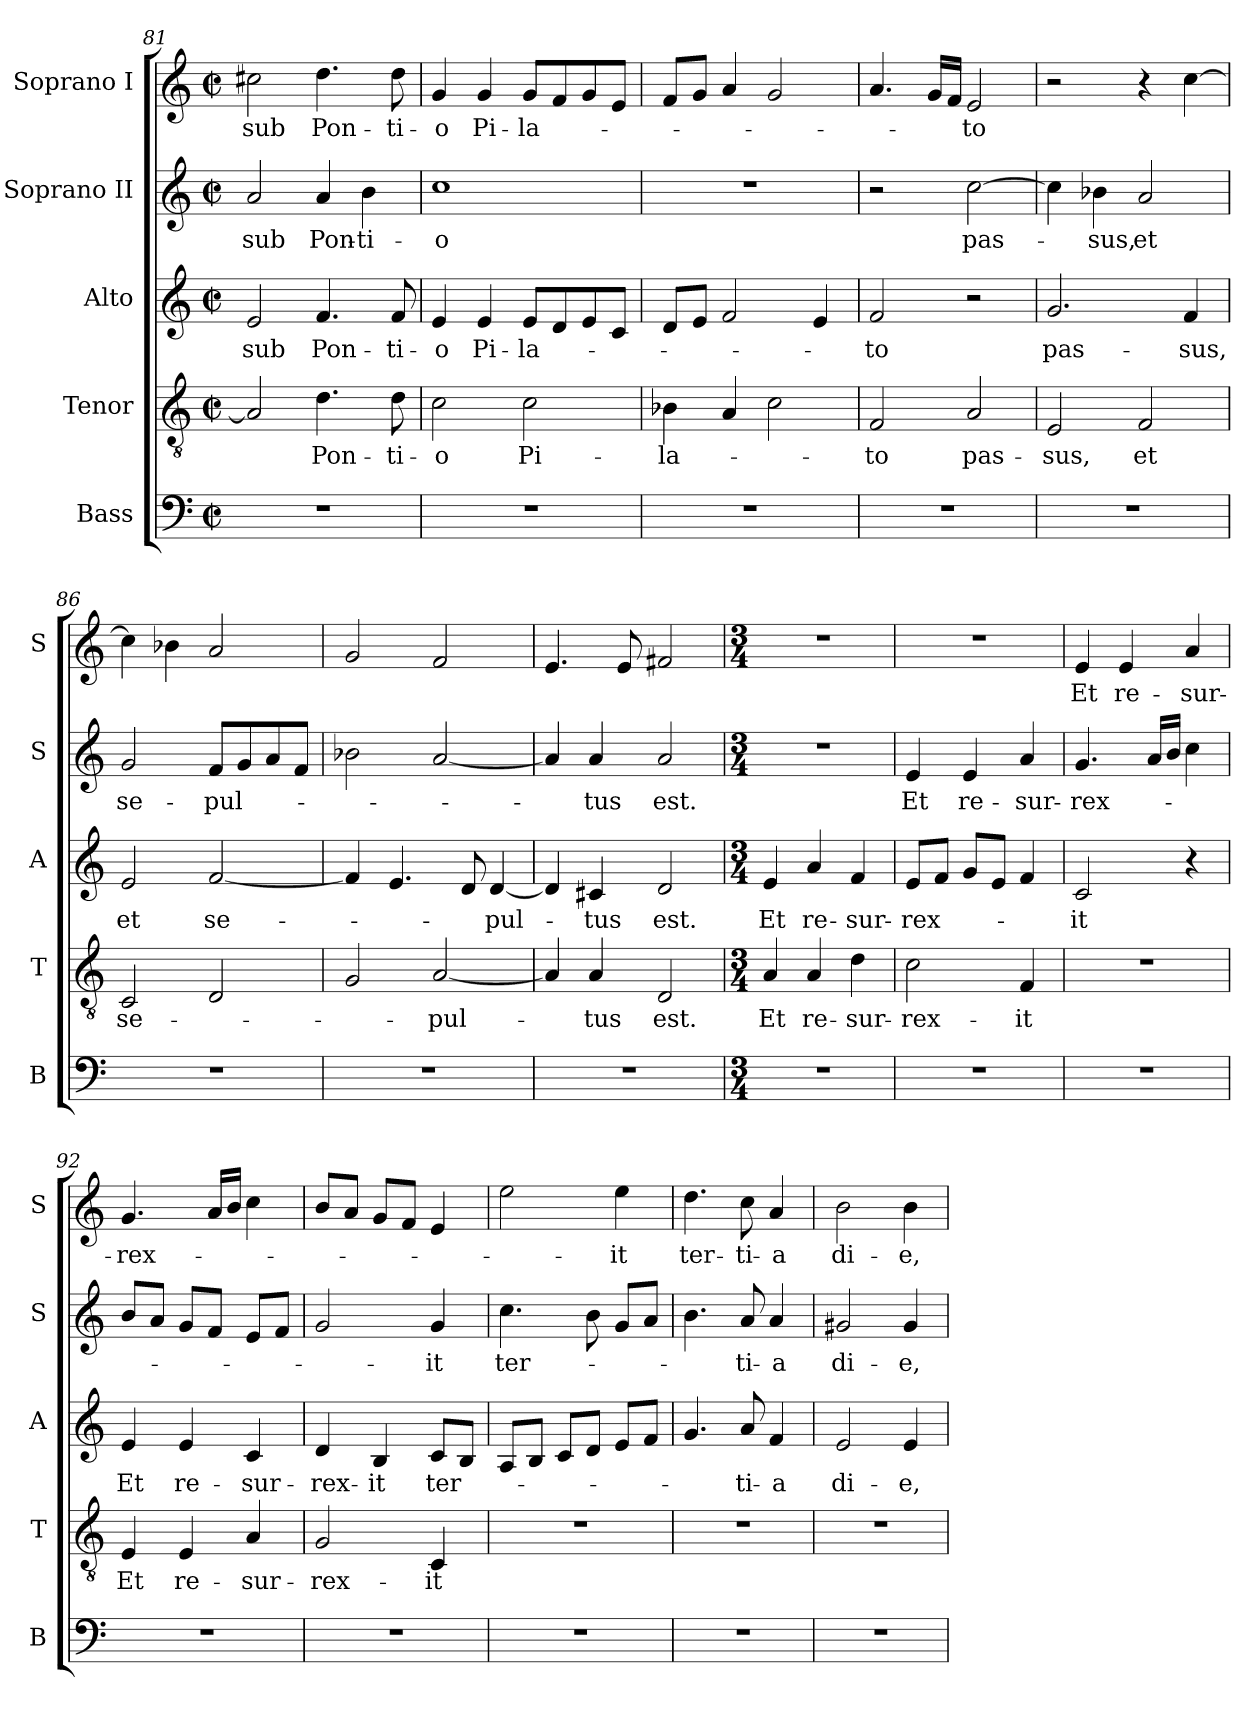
**kern	**kern	**text	**kern	**text	**kern	**text	**kern	**text
*part5	*part4	*part4	*part3	*part3	*part2	*part2	*part1	*part1
*staff5	*staff4	*staff4	*staff3	*staff3	*staff2	*staff2	*staff1	*staff1
*I"Bass	*I"Tenor	*	*I"Alto	*	*I"Soprano II	*	*I"Soprano I	*
*I'B	*I'T	*	*I'A	*	*I'S	*	*I'S	*
*clefF4	*clefGv2	*	*clefG2	*	*clefG2	*	*clefG2	*
*k[]	*k[]	*	*k[]	*	*k[]	*	*k[]	*
*a:	*a:	*	*a:	*	*a:	*	*a:	*
*M2/2	*M2/2	*	*M2/2	*	*M2/2	*	*M2/2	*
*met(c|)	*met(c|)	*	*met(c|)	*	*met(c|)	*	*met(c|)	*
=81	=81	=81	=81	=81	=81	=81	=81	=81
!	!	!	!	!LO:LY:b	!	!LO:LY:b	!	!LO:LY:b
1r	2A/]	.	2e/	sub	2a/	sub	2cc#X\	sub
!	!	!LO:LY:b	!	!LO:LY:b	!	!LO:LY:b	!	!LO:LY:b
.	4.d\	Pon-	4.f/	Pon-	4a/	Pon-	4.dd\	Pon-
!	!	!	!	!	!	!LO:LY:b	!	!
.	.	.	.	.	4b\	-ti-	.	.
!	!	!LO:LY:b	!	!LO:LY:b	!	!	!	!LO:LY:b
.	8d\	-ti-	8f/	-ti-	.	.	8dd\	-ti-
=82	=82	=82	=82	=82	=82	=82	=82	=82
!	!	!LO:LY:b	!	!LO:LY:b	!	!LO:LY:b	!	!LO:LY:b
1r	2c\	-o	4e/	-o	1cc	-o	4g/	-o
!	!	!	!	!LO:LY:b	!	!	!	!LO:LY:b
.	.	.	4e/	Pi-	.	.	4g/	Pi-
!	!	!LO:LY:b	!	!LO:LY:b	!	!	!	!LO:LY:b
.	2c\	Pi-	8e/L	-la-	.	.	8g/L	-la-
.	.	.	8d/	.	.	.	8f/	.
.	.	.	8e/	.	.	.	8g/	.
.	.	.	8c/J	.	.	.	8e/J	.
=83	=83	=83	=83	=83	=83	=83	=83	=83
!	!	!LO:LY:b	!	!	!	!	!	!
1r	4B-X\	-la-	8d/L	.	1r	.	8f/L	.
.	.	.	8e/J	.	.	.	8g/J	.
.	4A/	.	2f/	.	.	.	4a/	.
.	2c\	.	.	.	.	.	2g/	.
.	.	.	4e/	.	.	.	.	.
=84	=84	=84	=84	=84	=84	=84	=84	=84
!	!	!LO:LY:b	!	!LO:LY:b	!	!	!	!
1r	2F/	-to	2f/	-to	2r	.	4.a/	.
.	.	.	.	.	.	.	16g/LL	.
.	.	.	.	.	.	.	16f/JJ	.
!	!	!LO:LY:b	!	!	!	!LO:LY:b	!	!LO:LY:b
.	2A/	pas-	2r	.	[2cc\	pas-	2e/	-to
!!LO:PB:g=z
=85	=85	=85	=85	=85	=85	=85	=85	=85
!	!	!LO:LY:b	!	!LO:LY:b	!	!	!	!
1r	2E/	-sus,	2.g/	pas-	4cc\]	.	2r	.
!	!	!	!	!	!	!LO:LY:b	!	!
.	.	.	.	.	4b-X\	-sus,	.	.
!	!	!LO:LY:b	!	!	!	!LO:LY:b	!	!
.	2F/	et	.	.	2a/	et	4r	.
!	!	!	!	!LO:LY:b	!	!	!	!
.	.	.	4f/	-sus,	.	.	[4cc\	.
=86	=86	=86	=86	=86	=86	=86	=86	=86
!	!	!LO:LY:b	!	!LO:LY:b	!	!LO:LY:b	!	!
1r	2C/	se-	2e/	et	2g/	se-	4cc\]	.
.	.	.	.	.	.	.	4b-X\	.
!	!	!	!	!LO:LY:b	!	!LO:LY:b	!	!
.	2D/	.	[2f/	se-	8f/L	-pul-	2a/	.
.	.	.	.	.	8g/	.	.	.
.	.	.	.	.	8a/	.	.	.
.	.	.	.	.	8f/J	.	.	.
=87	=87	=87	=87	=87	=87	=87	=87	=87
1r	2G/	.	4f/]	.	2b-X\	.	2g/	.
.	.	.	4.e/	.	.	.	.	.
!	!	!LO:LY:b	!	!	!	!	!	!
.	[2A/	-pul-	.	.	[2a/	.	2f/	.
.	.	.	8d/	.	.	.	.	.
!	!	!	!	!LO:LY:b	!	!	!	!
.	.	.	[4d/	-pul-	.	.	.	.
=88	=88	=88	=88	=88	=88	=88	=88	=88
1r	4A/]	.	4d/]	.	4a/]	.	4.e/	.
!	!	!LO:LY:b	!	!LO:LY:b	!	!LO:LY:b	!	!
.	4A/	-tus	4c#X/	-tus	4a/	-tus	.	.
.	.	.	.	.	.	.	8e/	.
!	!	!LO:LY:b	!	!LO:LY:b	!	!LO:LY:b	!	!
.	2D/	est.	2d/	est.	2a/	est.	2f#X/	.
=89	=89	=89	=89	=89	=89	=89	=89	=89
*M3/4	*M3/4	*	*M3/4	*	*M3/4	*	*M3/4	*
!	!	!LO:LY:b	!	!LO:LY:b	!	!	!	!
2.r	4A/	Et	4e/	Et	2.r	.	2.r	.
!	!	!LO:LY:b	!	!LO:LY:b	!	!	!	!
.	4A/	re-	4a/	re-	.	.	.	.
!	!	!LO:LY:b	!	!LO:LY:b	!	!	!	!
.	4d\	-sur-	4f/	-sur-	.	.	.	.
=90	=90	=90	=90	=90	=90	=90	=90	=90
!	!	!LO:LY:b	!	!LO:LY:b	!	!LO:LY:b	!	!
2.r	2c\	-rex-	8e/L	-rex-	4e/	Et	2.r	.
.	.	.	8f/J	.	.	.	.	.
!	!	!	!	!	!	!LO:LY:b	!	!
.	.	.	8g/L	.	4e/	re-	.	.
.	.	.	8e/J	.	.	.	.	.
!	!	!LO:LY:b	!	!	!	!LO:LY:b	!	!
.	4F/	-it	4f/	.	4a/	-sur-	.	.
!!LO:LB:g=z
=91	=91	=91	=91	=91	=91	=91	=91	=91
!	!	!	!	!LO:LY:b	!	!LO:LY:b	!	!LO:LY:b
2.r	2.r	.	2c/	-it	4.g/	-rex-	4e/	Et
!	!	!	!	!	!	!	!	!LO:LY:b
.	.	.	.	.	.	.	4e/	re-
.	.	.	.	.	16a/LL	.	.	.
.	.	.	.	.	16b/JJ	.	.	.
!	!	!	!	!	!	!	!	!LO:LY:b
.	.	.	4r	.	4cc\	.	4a/	-sur-
=92	=92	=92	=92	=92	=92	=92	=92	=92
!	!	!LO:LY:b	!	!LO:LY:b	!	!	!	!LO:LY:b
2.r	4E/	Et	4e/	Et	8b/L	.	4.g/	-rex-
.	.	.	.	.	8a/J	.	.	.
!	!	!LO:LY:b	!	!LO:LY:b	!	!	!	!
.	4E/	re-	4e/	re-	8g/L	.	.	.
.	.	.	.	.	8f/J	.	16a/LL	.
.	.	.	.	.	.	.	16b/JJ	.
!	!	!LO:LY:b	!	!LO:LY:b	!	!	!	!
.	4A/	-sur-	4c/	-sur-	8e/L	.	4cc\	.
.	.	.	.	.	8f/J	.	.	.
=93	=93	=93	=93	=93	=93	=93	=93	=93
!	!	!LO:LY:b	!	!LO:LY:b	!	!	!	!
2.r	2G/	-rex-	4d/	-rex-	2g/	.	8b/L	.
.	.	.	.	.	.	.	8a/J	.
!	!	!	!	!LO:LY:b	!	!	!	!
.	.	.	4B/	-it	.	.	8g/L	.
.	.	.	.	.	.	.	8f/J	.
!	!	!LO:LY:b	!	!LO:LY:b	!	!LO:LY:b	!	!
.	4C/	-it	8c/L	ter-	4g/	-it	4e/	.
.	.	.	8B/J	.	.	.	.	.
=94	=94	=94	=94	=94	=94	=94	=94	=94
!	!	!	!	!	!	!LO:LY:b	!	!
2.r	2.r	.	8A/L	.	4.cc\	ter-	2ee\	.
.	.	.	8B/J	.	.	.	.	.
.	.	.	8c/L	.	.	.	.	.
.	.	.	8d/J	.	8b\	.	.	.
!	!	!	!	!	!	!	!	!LO:LY:b
.	.	.	8e/L	.	8g/L	.	4ee\	-it
.	.	.	8f/J	.	8a/J	.	.	.
=95	=95	=95	=95	=95	=95	=95	=95	=95
!	!	!	!	!	!	!	!	!LO:LY:b
2.r	2.r	.	4.g/	.	4.b\	.	4.dd\	ter-
!	!	!	!	!LO:LY:b	!	!LO:LY:b	!	!LO:LY:b
.	.	.	8a/	-ti-	8a/	-ti-	8cc\	-ti-
!	!	!	!	!LO:LY:b	!	!LO:LY:b	!	!LO:LY:b
.	.	.	4f/	-a	4a/	-a	4a/	-a
=96	=96	=96	=96	=96	=96	=96	=96	=96
!	!	!	!	!LO:LY:b	!	!LO:LY:b	!	!LO:LY:b
2.r	2.r	.	2e/	di-	2g#X/	di-	2b\	di-
!	!	!	!	!LO:LY:b	!	!LO:LY:b	!	!LO:LY:b
.	.	.	4e/	-e,	4g#/	-e,	4b\	-e,
=	=	=	=	=	=	=	=	=
*-	*-	*-	*-	*-	*-	*-	*-	*-
